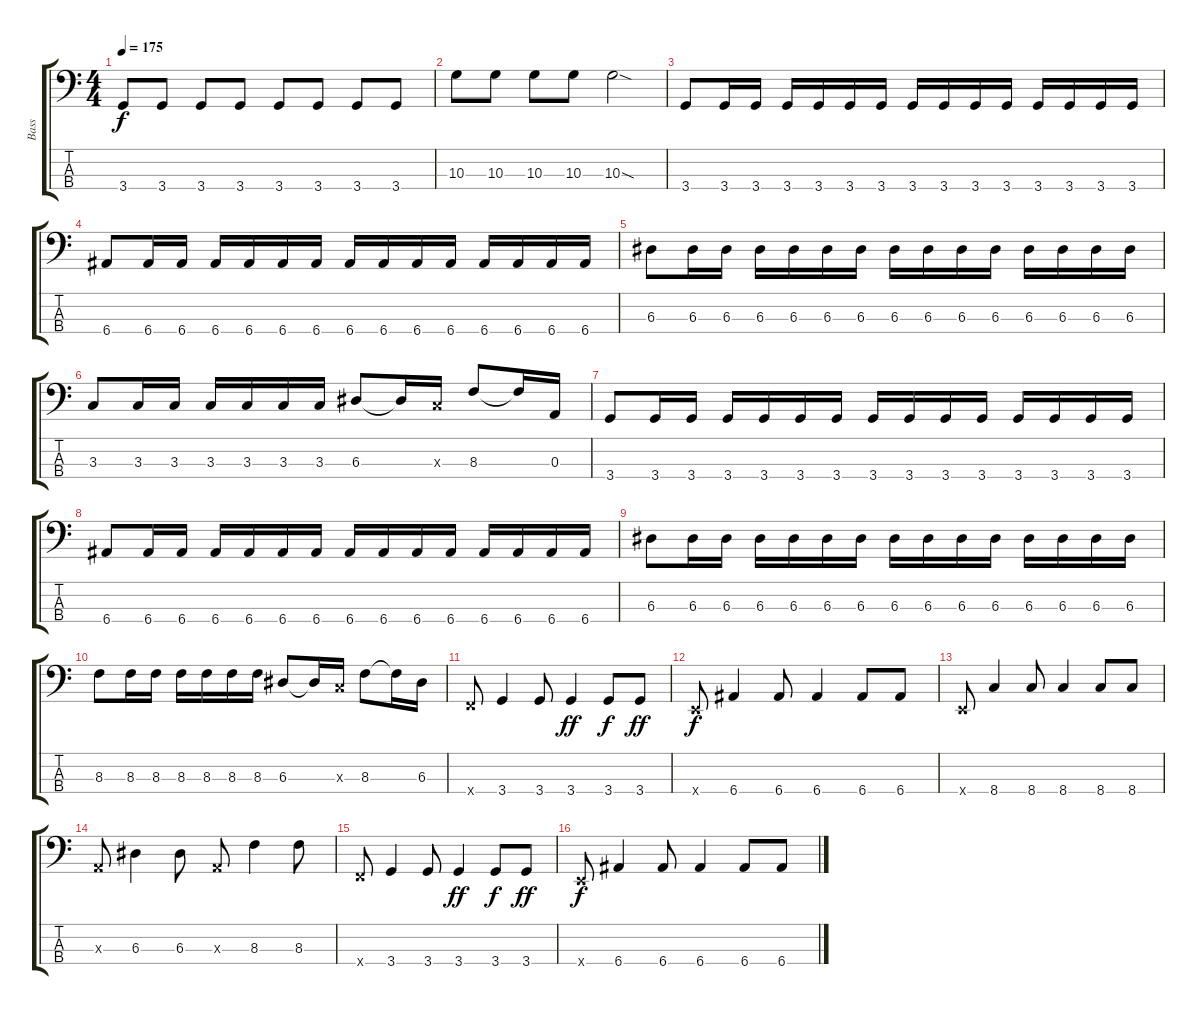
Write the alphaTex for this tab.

\track ("Bass" "Bass") {instrument electricbassfinger}
\staff {score tabs}
\tuning (G2 D2 A1 E1) {hide}
\ts (4 4)
\tempo 175
\clef f4
\ks c
3.4.8{dy f} 3.4.8 3.4.8 3.4.8 3.4.8 3.4.8 3.4.8 3.4.8 |
10.3.8 10.3.8 10.3.8 10.3.8 10.3{sod}.2 |
3.4.8 3.4.16 3.4.16 3.4.16 3.4.16 3.4.16 3.4.16 3.4.16 3.4.16 3.4.16 3.4.16 3.4.16 3.4.16 3.4.16 3.4.16 |
6.4.8 6.4.16 6.4.16 6.4.16 6.4.16 6.4.16 6.4.16 6.4.16 6.4.16 6.4.16 6.4.16 6.4.16 6.4.16 6.4.16 6.4.16 |
6.3.8 6.3.16 6.3.16 6.3.16 6.3.16 6.3.16 6.3.16 6.3.16 6.3.16 6.3.16 6.3.16 6.3.16 6.3.16 6.3.16 6.3.16 |
3.3.8 3.3.16 3.3.16 3.3.16 3.3.16 3.3.16 3.3.16 6.3.8 6.3{t}.16 3.3{x}.16 8.3.8 8.3{t}.16 0.3.16 |
3.4.8 3.4.16 3.4.16 3.4.16 3.4.16 3.4.16 3.4.16 3.4.16 3.4.16 3.4.16 3.4.16 3.4.16 3.4.16 3.4.16 3.4.16 |
6.4.8 6.4.16 6.4.16 6.4.16 6.4.16 6.4.16 6.4.16 6.4.16 6.4.16 6.4.16 6.4.16 6.4.16 6.4.16 6.4.16 6.4.16 |
6.3.8 6.3.16 6.3.16 6.3.16 6.3.16 6.3.16 6.3.16 6.3.16 6.3.16 6.3.16 6.3.16 6.3.16 6.3.16 6.3.16 6.3.16 |
8.3.8 8.3.16 8.3.16 8.3.16 8.3.16 8.3.16 8.3.16 6.3.8 6.3{t}.16 3.3{x}.16 8.3.8 8.3{t}.16 6.3.16 |
1.4{x}.8 3.4.4 3.4.8 3.4.4{dy ff} 3.4.8{dy f} 3.4.8{dy ff} |
0.4{x}.8{dy f} 6.4.4 6.4.8 6.4.4 6.4.8 6.4.8 |
0.4{x}.8 8.4.4 8.4.8 8.4.4 8.4.8 8.4.8 |
0.3{x}.8 6.3.4 6.3.8 0.3{x}.8 8.3.4 8.3.8 |
1.4{x}.8 3.4.4 3.4.8 3.4.4{dy ff} 3.4.8{dy f} 3.4.8{dy ff} |
0.4{x}.8{dy f} 6.4.4 6.4.8 6.4.4 6.4.8 6.4.8
